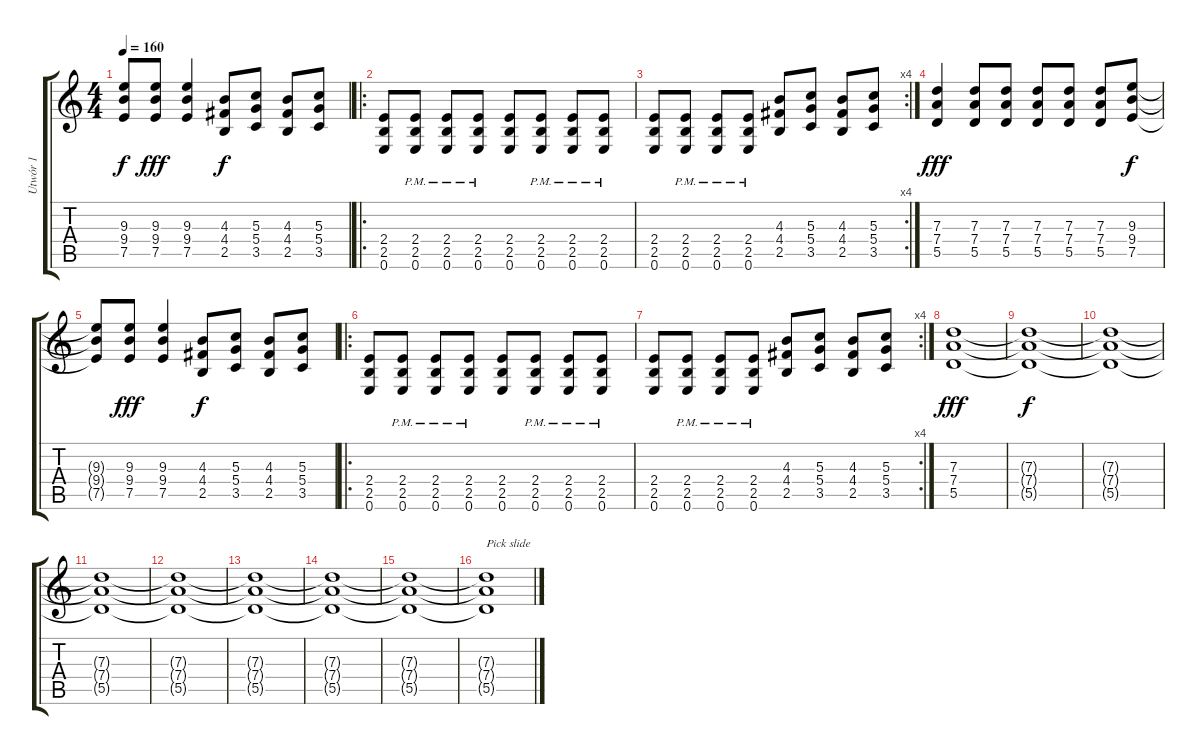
\track ("Utwór 1" "Utwór 1") {instrument distortionguitar}
\staff {score tabs}
\tuning (E4 B3 G3 D3 A2 E2) {hide}
\ts (4 4)
\tempo 160
\clef g2
\ks c
(9.3{t} 9.4{t} 7.5{t}).8{dy f} (9.3 9.4 7.5).8{dy fff} (9.3 9.4 7.5).4 (4.3 4.4 2.5).8{dy f} (5.3 5.4 3.5).8 (4.3 4.4 2.5).8 (5.3 5.4 3.5).8 |
\ro
(2.4 2.5 0.6).8 (2.4{pm} 2.5{pm} 0.6{pm}).8 (2.4{pm} 2.5{pm} 0.6{pm}).8 (2.4{pm} 2.5{pm} 0.6{pm}).8 (2.4 2.5 0.6).8 (2.4{pm} 2.5{pm} 0.6{pm}).8 (2.4{pm} 2.5{pm} 0.6{pm}).8 (2.4{pm} 2.5{pm} 0.6{pm}).8 |
\rc 4
(2.4 2.5 0.6).8 (2.4{pm} 2.5{pm} 0.6{pm}).8 (2.4{pm} 2.5{pm} 0.6{pm}).8 (2.4{pm} 2.5{pm} 0.6{pm}).8 (4.3 4.4 2.5).8 (5.3 5.4 3.5).8 (4.3 4.4 2.5).8 (5.3 5.4 3.5).8 |
(7.3 7.4 5.5).4{dy fff} (7.3 7.4 5.5).8 (7.3 7.4 5.5).8 (7.3 7.4 5.5).8 (7.3 7.4 5.5).8 (7.3 7.4 5.5).8 (9.3 9.4 7.5).8{dy f} |
(9.3{t} 9.4{t} 7.5{t}).8 (9.3 9.4 7.5).8{dy fff} (9.3 9.4 7.5).4 (4.3 4.4 2.5).8{dy f} (5.3 5.4 3.5).8 (4.3 4.4 2.5).8 (5.3 5.4 3.5).8 |
\ro
(2.4 2.5 0.6).8 (2.4{pm} 2.5{pm} 0.6{pm}).8 (2.4{pm} 2.5{pm} 0.6{pm}).8 (2.4{pm} 2.5{pm} 0.6{pm}).8 (2.4 2.5 0.6).8 (2.4{pm} 2.5{pm} 0.6{pm}).8 (2.4{pm} 2.5{pm} 0.6{pm}).8 (2.4{pm} 2.5{pm} 0.6{pm}).8 |
\rc 4
(2.4 2.5 0.6).8 (2.4{pm} 2.5{pm} 0.6{pm}).8 (2.4{pm} 2.5{pm} 0.6{pm}).8 (2.4{pm} 2.5{pm} 0.6{pm}).8 (4.3 4.4 2.5).8 (5.3 5.4 3.5).8 (4.3 4.4 2.5).8 (5.3 5.4 3.5).8 |
(7.3 7.4 5.5).1{dy fff} |
(7.3{t} 7.4{t} 5.5{t}).1{dy f} |
(7.3{t} 7.4{t} 5.5{t}).1 |
(7.3{t} 7.4{t} 5.5{t}).1 |
(7.3{t} 7.4{t} 5.5{t}).1 |
(7.3{t} 7.4{t} 5.5{t}).1 |
(7.3{t} 7.4{t} 5.5{t}).1 |
(7.3{t} 7.4{t} 5.5{t}).1 |
(7.3{t} 7.4{t} 5.5{t}).1{txt "Pick slide"}
